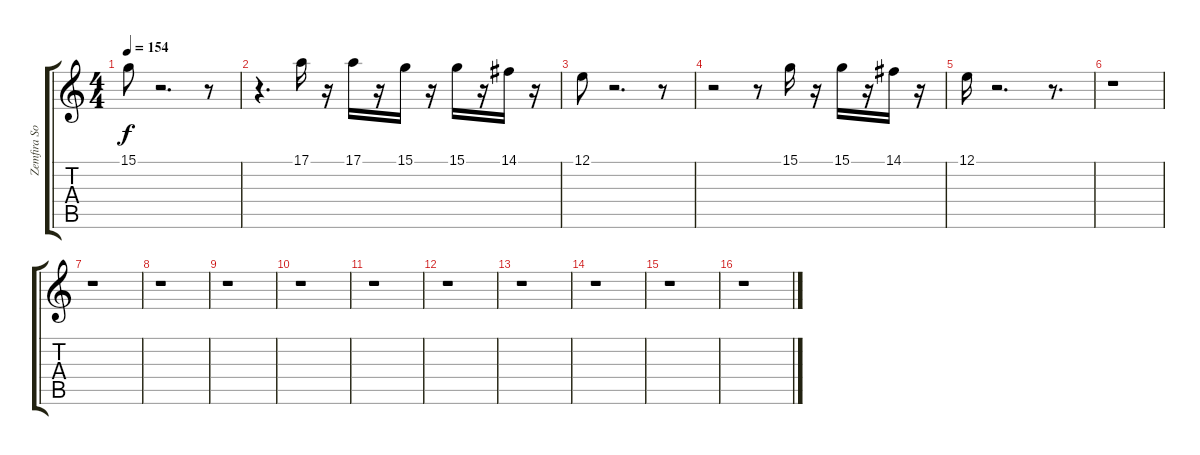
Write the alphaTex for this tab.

\track ("Zemfira Sozrela" "Zemfira So") {instrument drawbarorgan}
\staff {score tabs}
\tuning (E4 B3 G3 D3 A2 E2) {hide}
\ts (4 4)
\tempo 154
\clef g2
\ks c
15.1.8{dy f} r.2{d} r.8 |
r.4{d} 17.1.16 r.16 17.1.16 r.16 15.1.16 r.16 15.1.16 r.16 14.1.16 r.16 |
12.1.8 r.2{d} r.8 |
r.2 r.8 15.1.16 r.16 15.1.16 r.16 14.1.16 r.16 |
12.1.16 r.2{d} r.8{d} |
r.1 |
r.1 |
r.1 |
r.1 |
r.1 |
r.1 |
r.1 |
r.1 |
r.1 |
r.1 |
r.1
